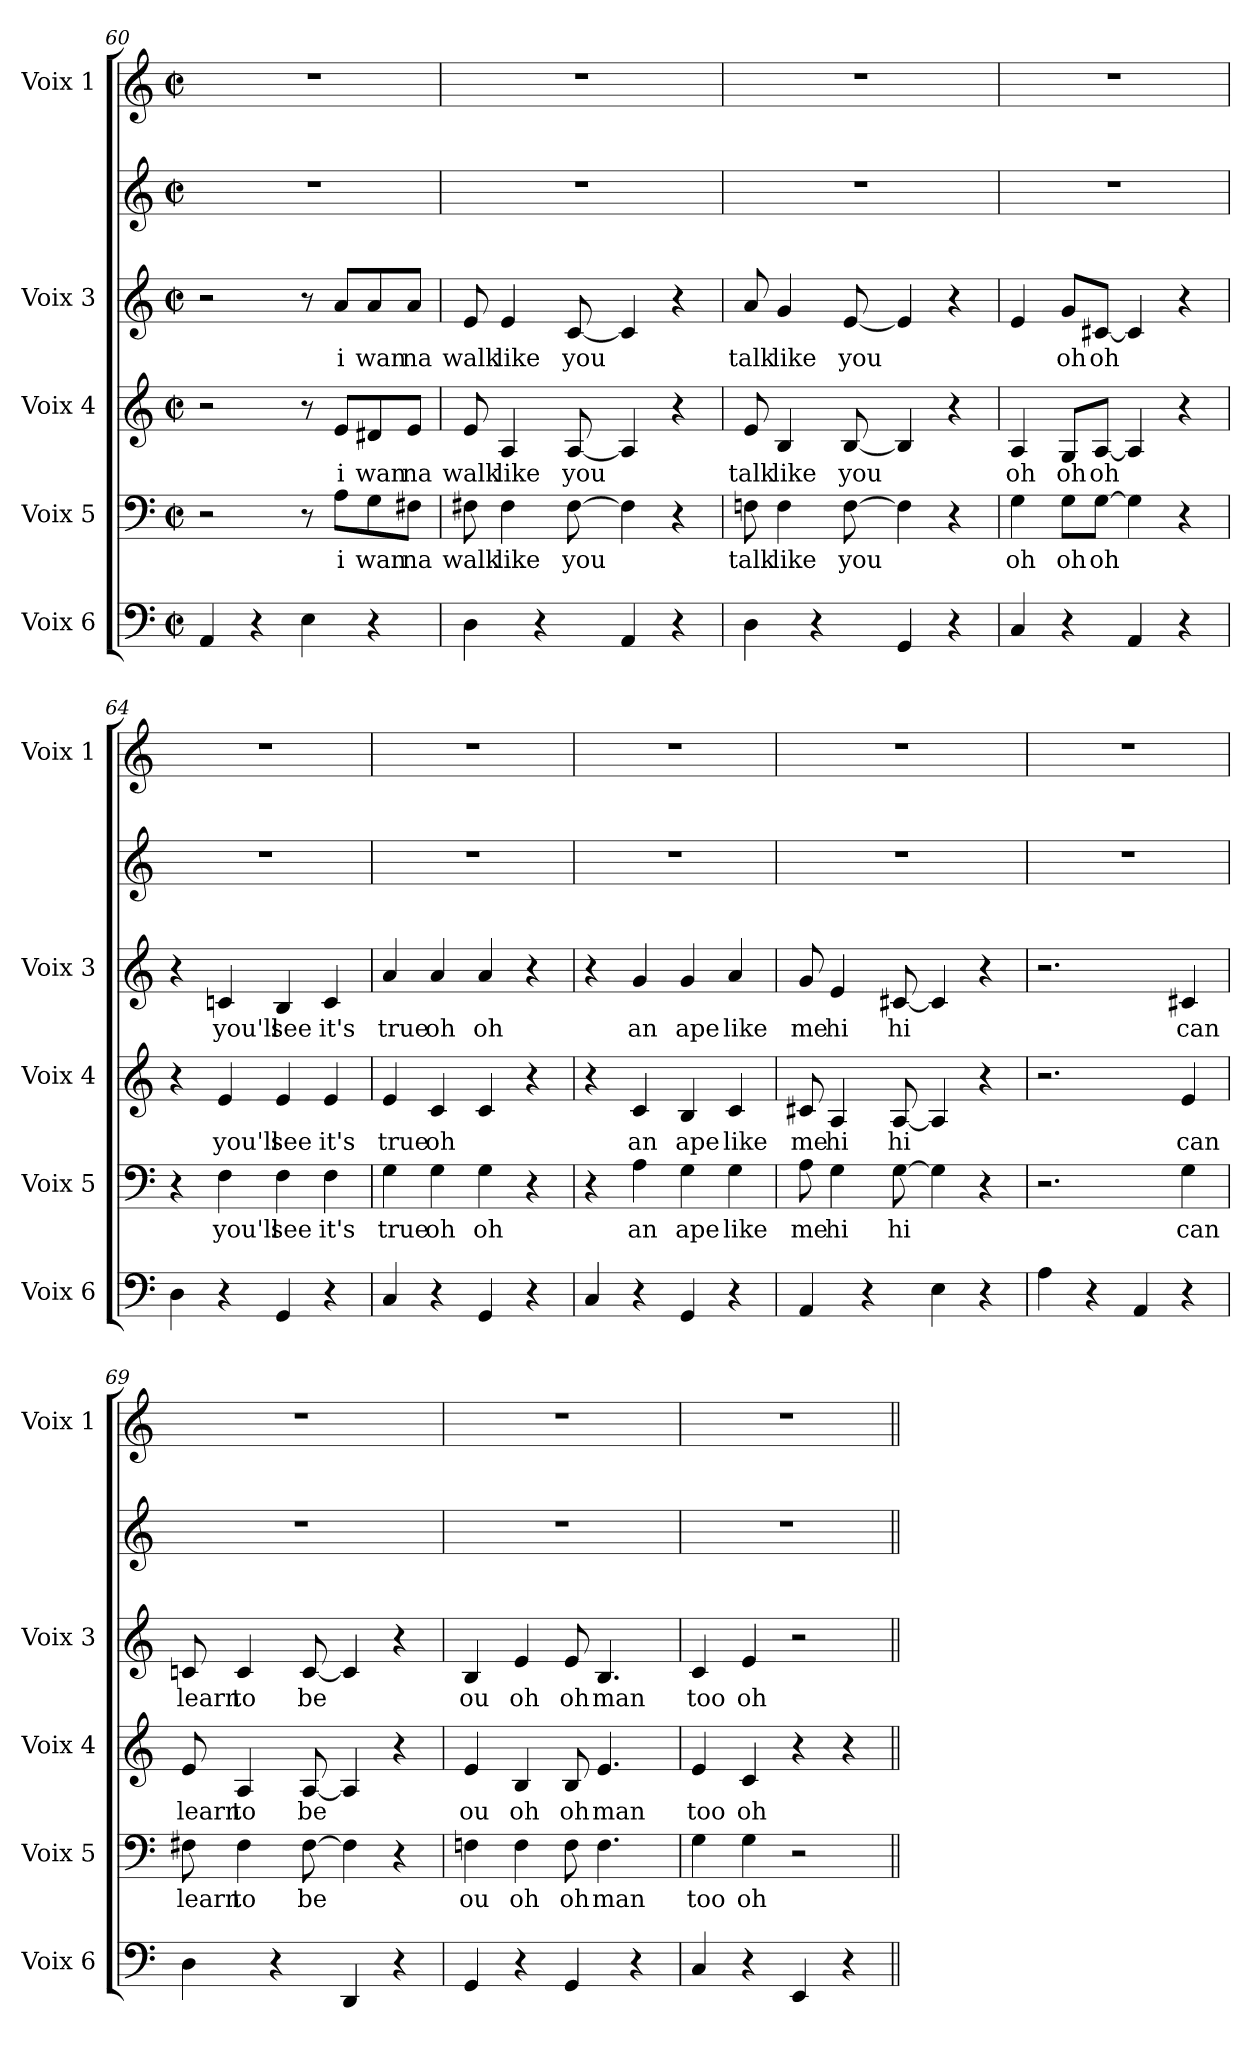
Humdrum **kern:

**kern	**kern	**text	**kern	**text	**kern	**text	**kern	**kern
*part6	*part5	*part5	*part4	*part4	*part3	*part3	*part2	*part1
*staff6	*staff5	*staff5	*staff4	*staff4	*staff3	*staff3	*staff2	*staff1
*I"Voix 6	*I"Voix 5	*	*I"Voix 4	*	*I"Voix 3	*	*	*I"Voix 1
*I'Voix 6	*I'Voix 5	*	*I'Voix 4	*	*I'Voix 3	*	*	*I'Voix 1
*clefF4	*clefF4	*	*clefG2	*	*clefG2	*	*clefG2	*clefG2
*k[]	*k[]	*	*k[]	*	*k[]	*	*k[]	*k[]
*C:	*C:	*	*C:	*	*C:	*	*C:	*C:
*M2/2	*M2/2	*	*M2/2	*	*M2/2	*	*M2/2	*M2/2
*met(c|)	*met(c|)	*	*met(c|)	*	*met(c|)	*	*met(c|)	*met(c|)
=60	=60	=60	=60	=60	=60	=60	=60	=60
4AA/	2r	.	2r	.	2r	.	1r	1r
4r	.	.	.	.	.	.	.	.
4E\	8r	.	8r	.	8r	.	.	.
!	!	!LO:LY:b	!	!LO:LY:b	!	!LO:LY:b	!	!
.	8A\L	i	8e/L	i	8a/L	i	.	.
!	!	!LO:LY:b	!	!LO:LY:b	!	!LO:LY:b	!	!
4r	8G\	wan	8d#X/	wan	8a/	wan	.	.
!	!	!LO:LY:b	!	!LO:LY:b	!	!LO:LY:b	!	!
.	8F#X\J	na	8e/J	na	8a/J	na	.	.
!!LO:LB:g=z
=61	=61	=61	=61	=61	=61	=61	=61	=61
!	!	!LO:LY:b	!	!LO:LY:b	!	!LO:LY:b	!	!
4D\	8F#X\	walk	8e/	walk	8e/	walk	1r	1r
!	!	!LO:LY:b	!	!LO:LY:b	!	!LO:LY:b	!	!
.	4F#\	like	4A/	like	4e/	like	.	.
4r	.	.	.	.	.	.	.	.
!	!	!LO:LY:b	!	!LO:LY:b	!	!LO:LY:b	!	!
.	[8F#\	you	[8A/	you	[8c/	you	.	.
4AA/	4F#\]	.	4A/]	.	4c/]	.	.	.
4r	4r	.	4r	.	4r	.	.	.
=62	=62	=62	=62	=62	=62	=62	=62	=62
!	!	!LO:LY:b	!	!LO:LY:b	!	!LO:LY:b	!	!
4D\	8Fn\	talk	8e/	talk	8a/	talk	1r	1r
!	!	!LO:LY:b	!	!LO:LY:b	!	!LO:LY:b	!	!
.	4F\	like	4B/	like	4g/	like	.	.
4r	.	.	.	.	.	.	.	.
!	!	!LO:LY:b	!	!LO:LY:b	!	!LO:LY:b	!	!
.	[8F\	you	[8B/	you	[8e/	you	.	.
4GG/	4F\]	.	4B/]	.	4e/]	.	.	.
4r	4r	.	4r	.	4r	.	.	.
=63	=63	=63	=63	=63	=63	=63	=63	=63
!	!	!LO:LY:b	!	!LO:LY:b	!	!	!	!
4C/	4G\	oh	4A/	oh	4e/	.	1r	1r
!	!	!LO:LY:b	!	!LO:LY:b	!	!LO:LY:b	!	!
4r	8G\L	oh	8G/L	oh	8g/L	oh	.	.
!	!	!LO:LY:b	!	!LO:LY:b	!	!LO:LY:b	!	!
.	[8G\J	oh	[8A/J	oh	[8c#X/J	oh	.	.
4AA/	4G\]	.	4A/]	.	4c#/]	.	.	.
4r	4r	.	4r	.	4r	.	.	.
=64	=64	=64	=64	=64	=64	=64	=64	=64
4D\	4r	.	4r	.	4r	.	1r	1r
!	!	!LO:LY:b	!	!LO:LY:b	!	!LO:LY:b	!	!
4r	4F\	you'll	4e/	you'll	4cn/	you'll	.	.
!	!	!LO:LY:b	!	!LO:LY:b	!	!LO:LY:b	!	!
4GG/	4F\	see	4e/	see	4B/	see	.	.
!	!	!LO:LY:b	!	!LO:LY:b	!	!LO:LY:b	!	!
4r	4F\	it's	4e/	it's	4c/	it's	.	.
!!LO:LB:g=z
=65	=65	=65	=65	=65	=65	=65	=65	=65
!	!	!LO:LY:b	!	!LO:LY:b	!	!LO:LY:b	!	!
4C/	4G\	true	4e/	true	4a/	true	1r	1r
!	!	!LO:LY:b	!	!LO:LY:b	!	!LO:LY:b	!	!
4r	4G\	oh	4c/	oh	4a/	oh	.	.
!	!	!LO:LY:b	!	!	!	!LO:LY:b	!	!
4GG/	4G\	oh	4c/	.	4a/	oh	.	.
4r	4r	.	4r	.	4r	.	.	.
=66	=66	=66	=66	=66	=66	=66	=66	=66
4C/	4r	.	4r	.	4r	.	1r	1r
!	!	!LO:LY:b	!	!LO:LY:b	!	!LO:LY:b	!	!
4r	4A\	an	4c/	an	4g/	an	.	.
!	!	!LO:LY:b	!	!LO:LY:b	!	!LO:LY:b	!	!
4GG/	4G\	ape	4B/	ape	4g/	ape	.	.
!	!	!LO:LY:b	!	!LO:LY:b	!	!LO:LY:b	!	!
4r	4G\	like	4c/	like	4a/	like	.	.
=67	=67	=67	=67	=67	=67	=67	=67	=67
!	!	!LO:LY:b	!	!LO:LY:b	!	!LO:LY:b	!	!
4AA/	8A\	me	8c#X/	me	8g/	me	1r	1r
!	!	!LO:LY:b	!	!LO:LY:b	!	!LO:LY:b	!	!
.	4G\	hi	4A/	hi	4e/	hi	.	.
4r	.	.	.	.	.	.	.	.
!	!	!LO:LY:b	!	!LO:LY:b	!	!LO:LY:b	!	!
.	[8G\	hi	[8A/	hi	[8c#X/	hi	.	.
4E\	4G\]	.	4A/]	.	4c#/]	.	.	.
4r	4r	.	4r	.	4r	.	.	.
=68	=68	=68	=68	=68	=68	=68	=68	=68
4A\	2.r	.	2.r	.	2.r	.	1r	1r
4r	.	.	.	.	.	.	.	.
4AA/	.	.	.	.	.	.	.	.
!	!	!LO:LY:b	!	!LO:LY:b	!	!LO:LY:b	!	!
4r	4G\	can	4e/	can	4c#X/	can	.	.
!!LO:PB:g=z
=69	=69	=69	=69	=69	=69	=69	=69	=69
!	!	!LO:LY:b	!	!LO:LY:b	!	!LO:LY:b	!	!
4D\	8F#X\	learn	8e/	learn	8cn/	learn	1r	1r
!	!	!LO:LY:b	!	!LO:LY:b	!	!LO:LY:b	!	!
.	4F#\	to	4A/	to	4c/	to	.	.
4r	.	.	.	.	.	.	.	.
!	!	!LO:LY:b	!	!LO:LY:b	!	!LO:LY:b	!	!
.	[8F#\	be	[8A/	be	[8c/	be	.	.
4DD/	4F#\]	.	4A/]	.	4c/]	.	.	.
4r	4r	.	4r	.	4r	.	.	.
=70	=70	=70	=70	=70	=70	=70	=70	=70
!	!	!LO:LY:b	!	!LO:LY:b	!	!LO:LY:b	!	!
4GG/	4Fn\	ou	4e/	ou	4B/	ou	1r	1r
!	!	!LO:LY:b	!	!LO:LY:b	!	!LO:LY:b	!	!
4r	4F\	oh	4B/	oh	4e/	oh	.	.
!	!	!LO:LY:b	!	!LO:LY:b	!	!LO:LY:b	!	!
4GG/	8F\	oh	8B/	oh	8e/	oh	.	.
!	!	!LO:LY:b	!	!LO:LY:b	!	!LO:LY:b	!	!
.	4.F\	man	4.e/	man	4.B/	man	.	.
4r	.	.	.	.	.	.	.	.
=71	=71	=71	=71	=71	=71	=71	=71	=71
!	!	!LO:LY:b	!	!LO:LY:b	!	!LO:LY:b	!	!
4C/	4G\	too	4e/	too	4c/	too	1r	1r
!	!	!LO:LY:b	!	!LO:LY:b	!	!LO:LY:b	!	!
4r	4G\	oh	4c/	oh	4e/	oh	.	.
4EE/	2r	.	4r	.	2r	.	.	.
4r	.	.	4r	.	.	.	.	.
=||	=||	=||	=||	=||	=||	=||	=||	=||
*-	*-	*-	*-	*-	*-	*-	*-	*-
